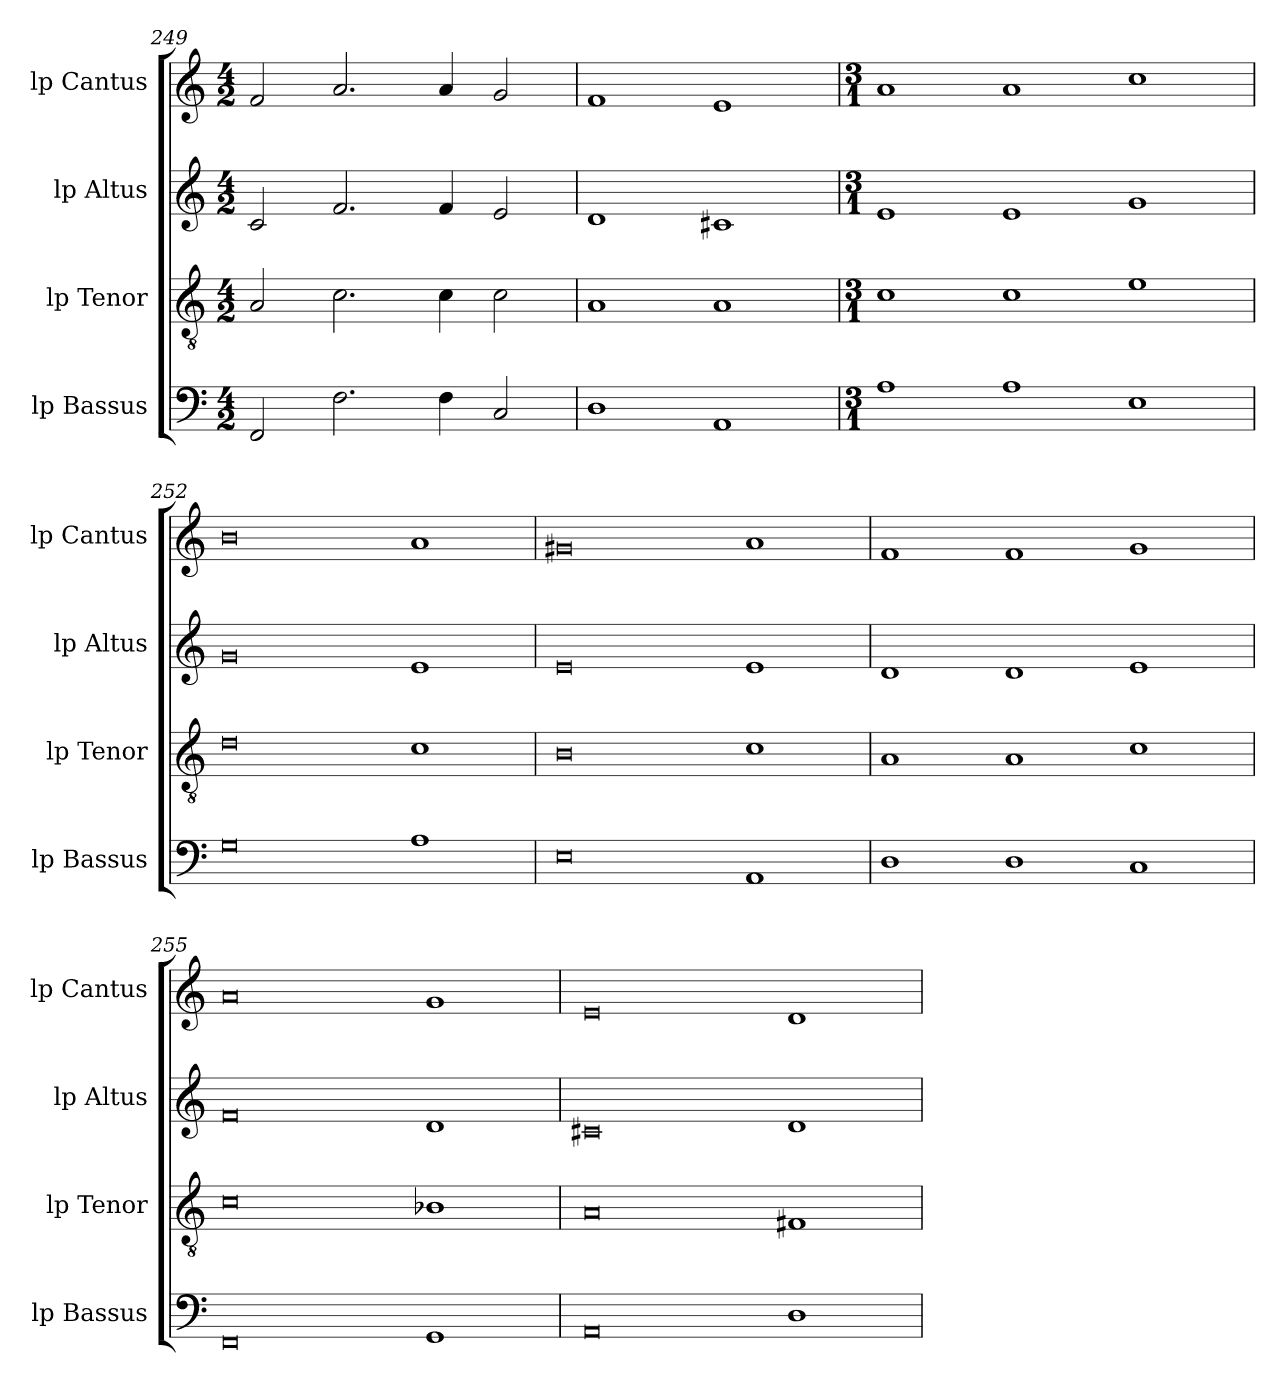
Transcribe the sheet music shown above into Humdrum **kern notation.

**kern	**kern	**kern	**kern
*part4	*part3	*part2	*part1
*staff4	*staff3	*staff2	*staff1
*I"lp Bassus	*I"lp Tenor	*I"lp Altus	*I"lp Cantus
*I'lp Bassus	*I'lp Tenor	*I'lp Altus	*I'lp Cantus
*clefF4	*clefGv2	*clefG2	*clefG2
*k[]	*k[]	*k[]	*k[]
*C:	*C:	*C:	*C:
*M4/2	*M4/2	*M4/2	*M4/2
=249	=249	=249	=249
2FF/	2A/	2c/	2f/
2.F\	2.c\	2.f/	2.a/
4F\	4c\	4f/	4a/
2C/	2c\	2e/	2g/
=250	=250	=250	=250
1D	1A	1d	1f
1AA	1A	1c#X	1e
!!LO:LB:g=z
=251	=251	=251	=251
*M3/1	*M3/1	*M3/1	*M3/1
1A	1c	1e	1a
1A	1c	1e	1a
1E	1e	1g	1cc
=252	=252	=252	=252
0G	0d	0g	0b
1A	1c	1e	1a
=253	=253	=253	=253
0E	0B	0e	0g#X
1AA	1c	1e	1a
=254	=254	=254	=254
1D	1A	1d	1f
1D	1A	1d	1f
1C	1c	1e	1g
=255	=255	=255	=255
0FF	0c	0f	0a
1GG	1B-X	1d	1g
=256	=256	=256	=256
0AA	0A	0c#X	0e
1D	1F#X	1d	1d
=	=	=	=
*-	*-	*-	*-
